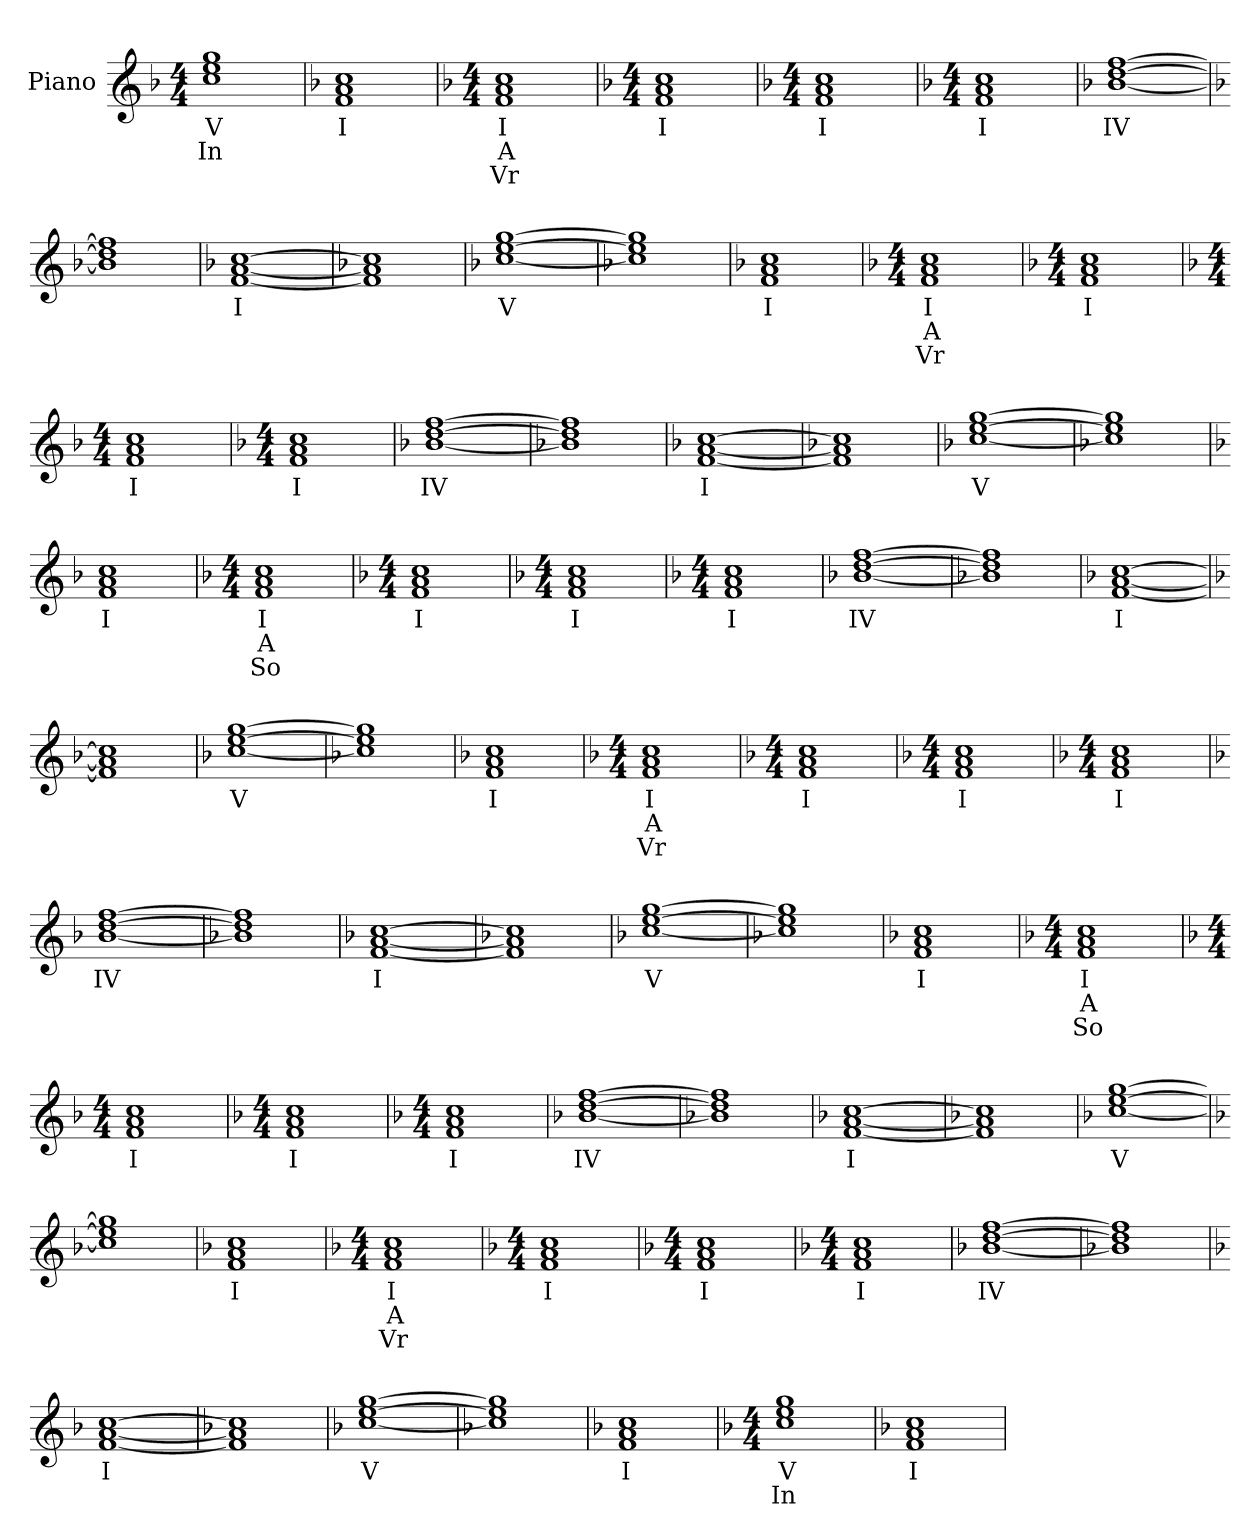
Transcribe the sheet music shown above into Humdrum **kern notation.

**kern	**text	**text	**text
*part1	*part1	*part1	*part1
*staff1	*staff1	*staff1	*staff1
*I"Piano	*	*	*
*I'Pno	*	*	*
*k[b-]	*	*	*
*F:	*	*	*
*M4/4	*	*	*
=	=	=	=
1cc 1ee 1gg	V	In	.
=	=	=	=
*k[b-]	*	*	*
*F:	*	*	*
1f 1a 1cc	I	.	.
=	=	=	=
*k[b-]	*	*	*
*F:	*	*	*
*M4/4	*	*	*
1f 1a 1cc	I	A	Vr
=	=	=	=
*k[b-]	*	*	*
*F:	*	*	*
*M4/4	*	*	*
1f 1a 1cc	I	.	.
=	=	=	=
*k[b-]	*	*	*
*F:	*	*	*
*M4/4	*	*	*
1f 1a 1cc	I	.	.
=	=	=	=
*k[b-]	*	*	*
*F:	*	*	*
*M4/4	*	*	*
1f 1a 1cc	I	.	.
=	=	=	=
*k[b-]	*	*	*
*F:	*	*	*
[1b- [1dd [1ff	IV	.	.
=	=	=	=
*k[b-]	*	*	*
*F:	*	*	*
1b-] 1dd] 1ff]	.	.	.
=	=	=	=
*k[b-]	*	*	*
*F:	*	*	*
[1f [1a [1cc	I	.	.
=	=	=	=
*k[b-]	*	*	*
*F:	*	*	*
1f] 1a] 1cc]	.	.	.
=	=	=	=
*k[b-]	*	*	*
*F:	*	*	*
[1cc [1ee [1gg	V	.	.
=	=	=	=
*k[b-]	*	*	*
*F:	*	*	*
1cc] 1ee] 1gg]	.	.	.
=	=	=	=
*k[b-]	*	*	*
*F:	*	*	*
1f 1a 1cc	I	.	.
=	=	=	=
*k[b-]	*	*	*
*F:	*	*	*
*M4/4	*	*	*
1f 1a 1cc	I	A	Vr
=	=	=	=
*k[b-]	*	*	*
*F:	*	*	*
*M4/4	*	*	*
1f 1a 1cc	I	.	.
=	=	=	=
*k[b-]	*	*	*
*F:	*	*	*
*M4/4	*	*	*
1f 1a 1cc	I	.	.
=	=	=	=
*k[b-]	*	*	*
*F:	*	*	*
*M4/4	*	*	*
1f 1a 1cc	I	.	.
=	=	=	=
*k[b-]	*	*	*
*F:	*	*	*
[1b- [1dd [1ff	IV	.	.
=	=	=	=
*k[b-]	*	*	*
*F:	*	*	*
1b-] 1dd] 1ff]	.	.	.
=	=	=	=
*k[b-]	*	*	*
*F:	*	*	*
[1f [1a [1cc	I	.	.
=	=	=	=
*k[b-]	*	*	*
*F:	*	*	*
1f] 1a] 1cc]	.	.	.
=	=	=	=
*k[b-]	*	*	*
*F:	*	*	*
[1cc [1ee [1gg	V	.	.
=	=	=	=
*k[b-]	*	*	*
*F:	*	*	*
1cc] 1ee] 1gg]	.	.	.
=	=	=	=
*k[b-]	*	*	*
*F:	*	*	*
1f 1a 1cc	I	.	.
=	=	=	=
*k[b-]	*	*	*
*F:	*	*	*
*M4/4	*	*	*
1f 1a 1cc	I	A	So
=	=	=	=
*k[b-]	*	*	*
*F:	*	*	*
*M4/4	*	*	*
1f 1a 1cc	I	.	.
=	=	=	=
*k[b-]	*	*	*
*F:	*	*	*
*M4/4	*	*	*
1f 1a 1cc	I	.	.
=	=	=	=
*k[b-]	*	*	*
*F:	*	*	*
*M4/4	*	*	*
1f 1a 1cc	I	.	.
=	=	=	=
*k[b-]	*	*	*
*F:	*	*	*
[1b- [1dd [1ff	IV	.	.
=	=	=	=
*k[b-]	*	*	*
*F:	*	*	*
1b-] 1dd] 1ff]	.	.	.
=	=	=	=
*k[b-]	*	*	*
*F:	*	*	*
[1f [1a [1cc	I	.	.
=	=	=	=
*k[b-]	*	*	*
*F:	*	*	*
1f] 1a] 1cc]	.	.	.
=	=	=	=
*k[b-]	*	*	*
*F:	*	*	*
[1cc [1ee [1gg	V	.	.
=	=	=	=
*k[b-]	*	*	*
*F:	*	*	*
1cc] 1ee] 1gg]	.	.	.
=	=	=	=
*k[b-]	*	*	*
*F:	*	*	*
1f 1a 1cc	I	.	.
=	=	=	=
*k[b-]	*	*	*
*F:	*	*	*
*M4/4	*	*	*
1f 1a 1cc	I	A	Vr
=	=	=	=
*k[b-]	*	*	*
*F:	*	*	*
*M4/4	*	*	*
1f 1a 1cc	I	.	.
=	=	=	=
*k[b-]	*	*	*
*F:	*	*	*
*M4/4	*	*	*
1f 1a 1cc	I	.	.
=	=	=	=
*k[b-]	*	*	*
*F:	*	*	*
*M4/4	*	*	*
1f 1a 1cc	I	.	.
=	=	=	=
*k[b-]	*	*	*
*F:	*	*	*
[1b- [1dd [1ff	IV	.	.
=	=	=	=
*k[b-]	*	*	*
*F:	*	*	*
1b-] 1dd] 1ff]	.	.	.
=	=	=	=
*k[b-]	*	*	*
*F:	*	*	*
[1f [1a [1cc	I	.	.
=	=	=	=
*k[b-]	*	*	*
*F:	*	*	*
1f] 1a] 1cc]	.	.	.
=	=	=	=
*k[b-]	*	*	*
*F:	*	*	*
[1cc [1ee [1gg	V	.	.
=	=	=	=
*k[b-]	*	*	*
*F:	*	*	*
1cc] 1ee] 1gg]	.	.	.
=	=	=	=
*k[b-]	*	*	*
*F:	*	*	*
1f 1a 1cc	I	.	.
=	=	=	=
*k[b-]	*	*	*
*F:	*	*	*
*M4/4	*	*	*
1f 1a 1cc	I	A	So
=	=	=	=
*k[b-]	*	*	*
*F:	*	*	*
*M4/4	*	*	*
1f 1a 1cc	I	.	.
=	=	=	=
*k[b-]	*	*	*
*F:	*	*	*
*M4/4	*	*	*
1f 1a 1cc	I	.	.
=	=	=	=
*k[b-]	*	*	*
*F:	*	*	*
*M4/4	*	*	*
1f 1a 1cc	I	.	.
=	=	=	=
*k[b-]	*	*	*
*F:	*	*	*
[1b- [1dd [1ff	IV	.	.
=	=	=	=
*k[b-]	*	*	*
*F:	*	*	*
1b-] 1dd] 1ff]	.	.	.
=	=	=	=
*k[b-]	*	*	*
*F:	*	*	*
[1f [1a [1cc	I	.	.
=	=	=	=
*k[b-]	*	*	*
*F:	*	*	*
1f] 1a] 1cc]	.	.	.
=	=	=	=
*k[b-]	*	*	*
*F:	*	*	*
[1cc [1ee [1gg	V	.	.
=	=	=	=
*k[b-]	*	*	*
*F:	*	*	*
1cc] 1ee] 1gg]	.	.	.
=	=	=	=
*k[b-]	*	*	*
*F:	*	*	*
1f 1a 1cc	I	.	.
=	=	=	=
*k[b-]	*	*	*
*F:	*	*	*
*M4/4	*	*	*
1f 1a 1cc	I	A	Vr
=	=	=	=
*k[b-]	*	*	*
*F:	*	*	*
*M4/4	*	*	*
1f 1a 1cc	I	.	.
=	=	=	=
*k[b-]	*	*	*
*F:	*	*	*
*M4/4	*	*	*
1f 1a 1cc	I	.	.
=	=	=	=
*k[b-]	*	*	*
*F:	*	*	*
*M4/4	*	*	*
1f 1a 1cc	I	.	.
=	=	=	=
*k[b-]	*	*	*
*F:	*	*	*
[1b- [1dd [1ff	IV	.	.
=	=	=	=
*k[b-]	*	*	*
*F:	*	*	*
1b-] 1dd] 1ff]	.	.	.
=	=	=	=
*k[b-]	*	*	*
*F:	*	*	*
[1f [1a [1cc	I	.	.
=	=	=	=
*k[b-]	*	*	*
*F:	*	*	*
1f] 1a] 1cc]	.	.	.
=	=	=	=
*k[b-]	*	*	*
*F:	*	*	*
[1cc [1ee [1gg	V	.	.
=	=	=	=
*k[b-]	*	*	*
*F:	*	*	*
1cc] 1ee] 1gg]	.	.	.
=	=	=	=
*k[b-]	*	*	*
*F:	*	*	*
1f 1a 1cc	I	.	.
=	=	=	=
*k[b-]	*	*	*
*F:	*	*	*
*M4/4	*	*	*
1cc 1ee 1gg	V	In	.
=	=	=	=
*k[b-]	*	*	*
*F:	*	*	*
1f 1a 1cc	I	.	.
=	=	=	=
*-	*-	*-	*-
